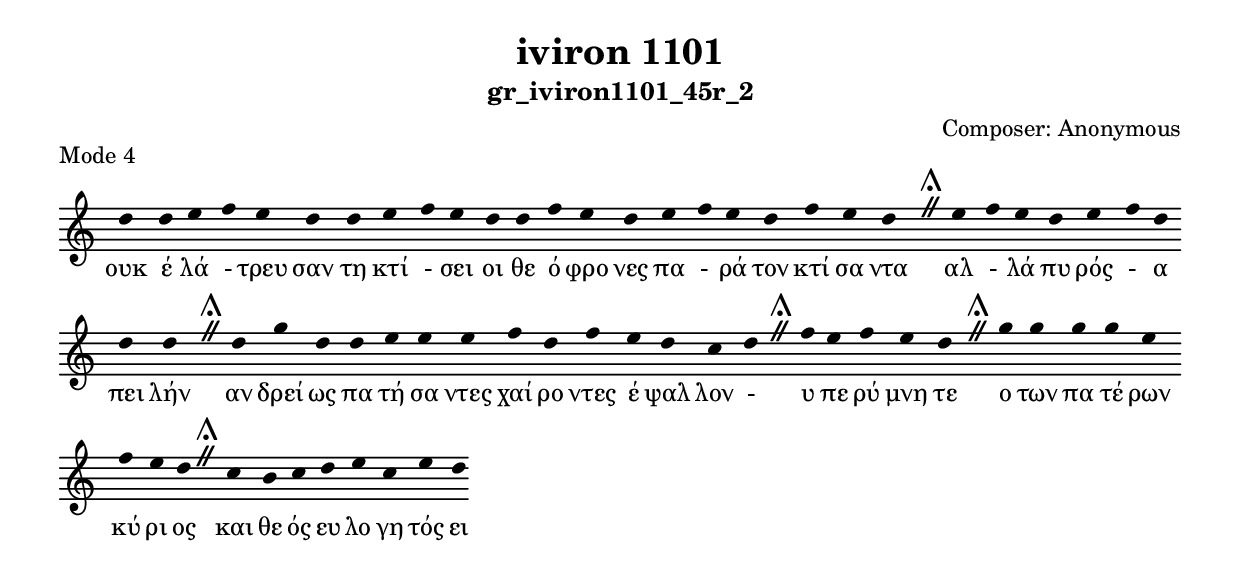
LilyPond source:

\include "gregorian.ly"

	\header {
 	  title = "iviron 1101"
	  subtitle = "gr_iviron1101_45r_2"
	  composer = "Composer: Αnonymous"
	  piece = "Mode 4"
	}

	chant = {
	  d''4 d''4 e''4 f''4 e''4 d''4 d''4 e''4 f''4 e''4 d''4 d''4 f''4 e''4 d''4 e''4 f''4 e''4 d''4 f''4 e''4 d''4 \divisioMaior
 e''4 f''4 e''4 d''4 e''4 f''4 d''4 d''4 d''4 \divisioMaior
 d''4 g''4 d''4 d''4 e''4 e''4 e''4 f''4 d''4 f''4 e''4 d''4 c''4 d''4 \divisioMaior
 f''4 e''4 f''4 e''4 d''4 \divisioMaior
 g''4 g''4 g''4 g''4 e''4 f''4 e''4 d''4 \divisioMaior
 c''4 b'4 c''4 d''4 e''4 c''4 e''4 d''4\finalis
	}

	verba = \lyricmode {ουκ έ λά - τρευ σαν τη κτί - σει οι θε ό φρο νες πα - ρά τον κτί σα ντα 
αλ - λά πυ ρός - α πει λήν 
αν δρεί ως πα τή σα ντες χαί ρο ντες έ ψαλ λον - 
υ πε ρύ μνη τε 
ο των πα τέ ρων κύ ρι ος 
και θε ός ευ λο γη τός ει 
	}


	\score {
	  \new Staff <<
	  \new Voice = "melody" \chant
	  \new Lyrics = "one" \lyricsto melody \verba
	  >>
	  \layout {
	    \context {
	      \Staff
	      \remove "Time_signature_engraver"
	      \remove "Bar_engraver"
	    }
	    \context {
	      \Voice
	      \remove "Stem_engraver"
	    }
	  }
	}